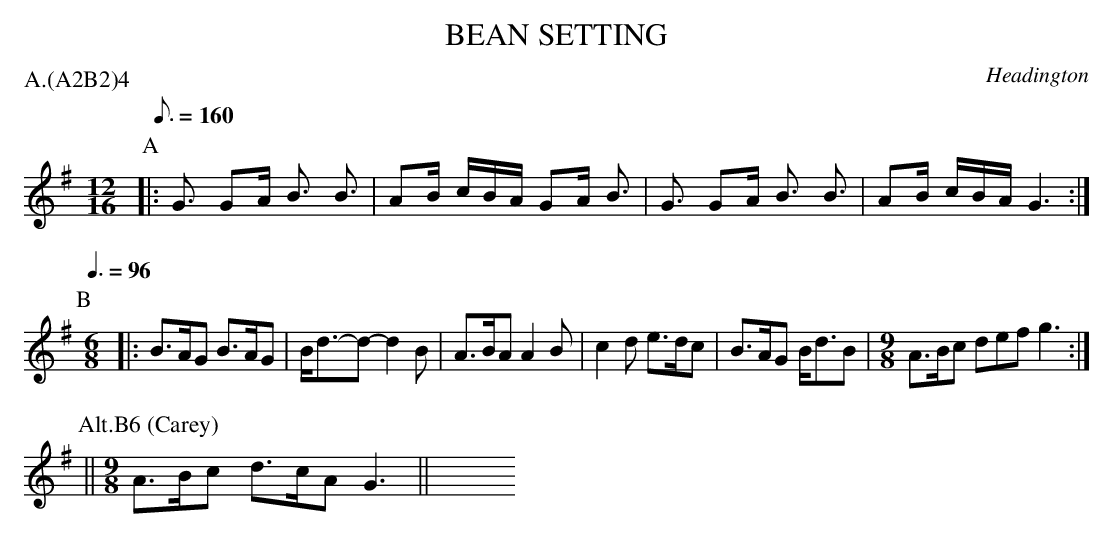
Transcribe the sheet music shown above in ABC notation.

X:1
T: BEAN SETTING
O: Headington
P: A.(A2B2)4
Q:
M: 12/16
L: 1/16
K: G
P: A
Q: 3/16=160
|: G3 G2A B3 B3 | A2B cBA G2A B3 | G3 G2A B3 B3 | A2B cBA G6 :|
P: B
Q: 3/8=96
M: 6/8
L: 1/8
|: B>AG B>AG | B<d-d- d2B | A>BA A2B | c2d e>dc | B>AG B<dB |[M:9/8]A>Bc def g3 :|
P: Alt.B6 (Carey)
||[M:9/8]A>Bc d>cA G3 || y6 y6 y6 y6 y6 y6 y6 y6
